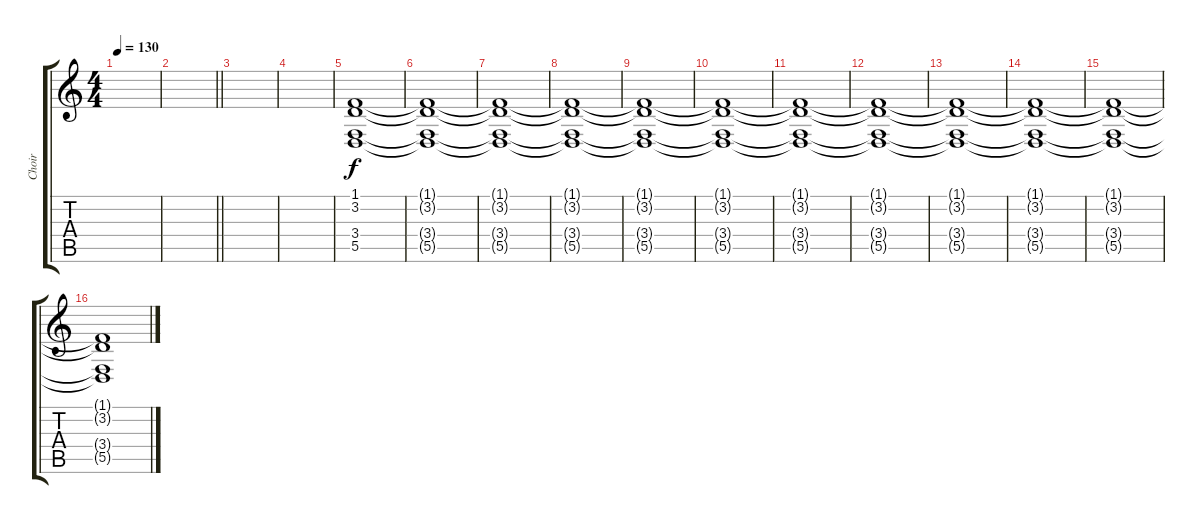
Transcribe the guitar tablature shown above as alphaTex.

\track ("Choir" "Choir") {instrument choiraahs}
\staff {score tabs}
\tuning (E4 B3 G3 D3 A2 E2) {hide}
\ts (4 4)
\tempo 130
\clef g2
\ks c
|
\barLineRight lightlight
|
|
|
(1.1 3.2 3.4 5.5).1 |
(1.1{t} 3.2{t} 3.4{t} 5.5{t}).1 |
(1.1{t} 3.2{t} 3.4{t} 5.5{t}).1 |
(1.1{t} 3.2{t} 3.4{t} 5.5{t}).1 |
(1.1{t} 3.2{t} 3.4{t} 5.5{t}).1 |
(1.1{t} 3.2{t} 3.4{t} 5.5{t}).1 |
(1.1{t} 3.2{t} 3.4{t} 5.5{t}).1 |
(1.1{t} 3.2{t} 3.4{t} 5.5{t}).1 |
(1.1{t} 3.2{t} 3.4{t} 5.5{t}).1 |
(1.1{t} 3.2{t} 3.4{t} 5.5{t}).1 |
(1.1{t} 3.2{t} 3.4{t} 5.5{t}).1 |
(1.1{t} 3.2{t} 3.4{t} 5.5{t}).1
